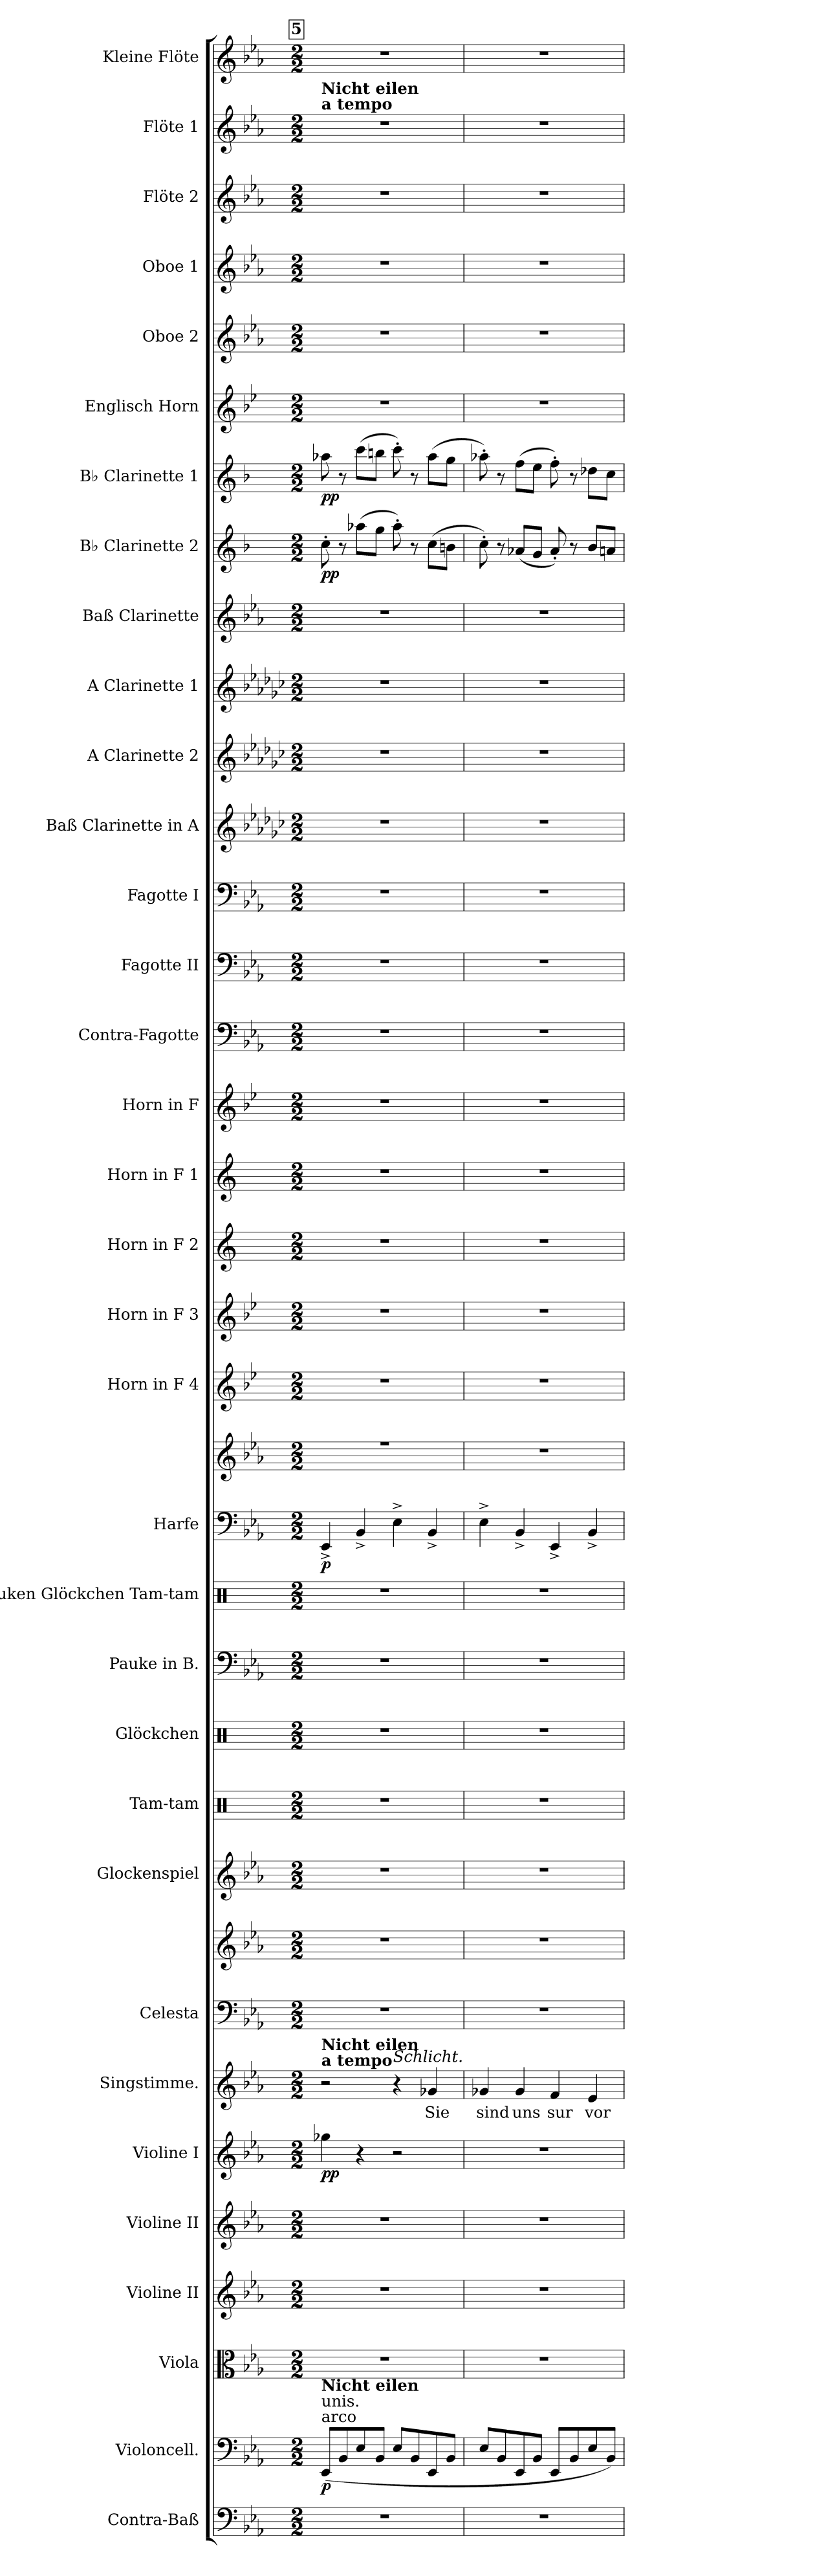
**kern	**kern	**dynam	**kern	**kern	**kern	**kern	**dynam	**kern	**text	**kern	**kern	**kern	**kern	**kern	**kern	**kern	**kern	**kern	**dynam	**kern	**kern	**kern	**kern	**kern	**kern	**kern	**kern	**kern	**kern	**kern	**kern	**kern	**dynam	**kern	**dynam	**kern	**kern	**kern	**kern	**kern	**kern
*part34	*part33	*part33	*part32	*part31	*part30	*part29	*part29	*part28	*part28	*part27	*part27	*part26	*part25	*part24	*part23	*part22	*part21	*part21	*part21	*part20	*part19	*part18	*part17	*part16	*part15	*part14	*part13	*part12	*part11	*part10	*part9	*part8	*part8	*part7	*part7	*part6	*part5	*part4	*part3	*part2	*part1
*staff36	*staff35	*staff35	*staff34	*staff33	*staff32	*staff31	*staff31	*staff30	*staff30	*staff29	*staff28	*staff27	*staff26	*staff25	*staff24	*staff23	*staff22	*staff21	*staff21/22	*staff20	*staff19	*staff18	*staff17	*staff16	*staff15	*staff14	*staff13	*staff12	*staff11	*staff10	*staff9	*staff8	*staff8	*staff7	*staff7	*staff6	*staff5	*staff4	*staff3	*staff2	*staff1
*I"Contra-Baß	*I"Violoncell.	*	*I"Viola	*I"Violine II	*I"Violine II	*I"Violine I	*	*I"Singstimme.	*	*I"Celesta	*	*I"Glockenspiel	*I"Tam-tam	*I"Glöckchen	*I"Pauke in B.	*I"Pauken Glöckchen Tam-tam	*I"Harfe	*	*	*I"Horn in F 4	*I"Horn in F 3	*I"Horn in F 2	*I"Horn in F 1	*I"Horn in F	*I"Contra-Fagotte	*I"Fagotte II	*I"Fagotte I	*I"Baß Clarinette in A	*I"A Clarinette 2	*I"A Clarinette 1	*I"Baß Clarinette	*I"B♭ Clarinette 2	*	*I"B♭ Clarinette 1	*	*I"Englisch Horn	*I"Oboe 2	*I"Oboe 1	*I"Flöte 2	*I"Flöte 1	*I"Kleine Flöte
*I'C.-B.	*I'Vc.	*	*I'Vla.	*I'Vln. II	*I'Vln. II	*I'Vln. I	*	*I'Sgst.	*	*I'Cel.	*	*I'Glk.	*I'Tam-tam	*I'Gl.	*I'Pauke	*I'Tam-tam	*I'Hfe.	*	*	*I'Hn. 4	*I'Hn. 3	*I'Hn. 2	*I'Hn. 1	*	*I'C.-Fg.	*I'Fg. II	*I'Fg. I	*	*I'A Cl. 2	*I'A Cl. 1	*I'B. Cl.	*I'B♭ Cl. 2	*	*I'B♭ Cl. 1	*	*I'E. H.	*I'Ob. 2	*I'Ob. 1	*I'Fl. 2	*I'Fl. 1	*I'Kl. Fl.
!!LO:PB:g=z
*clefF4	*clefF4	*	*clefC3	*clefG2	*clefG2	*clefG2	*	*clefG2	*	*clefF4	*clefG2	*clefG2	*clefX	*clefX	*clefF4	*clefX	*clefF4	*clefG2	*	*clefG2	*clefG2	*clefG2	*clefG2	*clefG2	*clefF4	*clefF4	*clefF4	*clefG2	*clefG2	*clefG2	*clefG2	*clefG2	*	*clefG2	*	*clefG2	*clefG2	*clefG2	*clefG2	*clefG2	*clefG2
*ITrd7c12	*	*	*	*	*	*	*	*	*	*ITrd-7c-12	*ITrd-7c-12	*ITrd-14c-24	*	*	*	*	*	*	*	*ITrd4c7	*ITrd4c7	*ITrd4c7	*ITrd4c7	*ITrd4c7	*ITrd7c12	*	*	*ITrd2c3	*ITrd2c3	*ITrd2c3	*ITrd8c14	*ITrd1c2	*	*ITrd1c2	*	*ITrd4c7	*	*	*	*	*ITrd-7c-12
*k[b-e-a-]	*k[b-e-a-]	*	*k[b-e-a-]	*k[b-e-a-]	*k[b-e-a-]	*k[b-e-a-]	*	*k[b-e-a-]	*	*k[b-e-a-]	*k[b-e-a-]	*k[b-e-a-]	*k[]	*k[]	*k[b-e-a-]	*k[]	*k[b-e-a-]	*k[b-e-a-]	*	*k[b-e-a-]	*k[b-e-a-]	*k[b-]	*k[b-]	*k[b-e-a-]	*k[b-e-a-]	*k[b-e-a-]	*k[b-e-a-]	*k[b-e-a-]	*k[b-e-a-]	*k[b-e-a-]	*k[b-e-a-]	*k[b-e-a-]	*	*k[b-e-a-]	*	*k[b-e-a-]	*k[b-e-a-]	*k[b-e-a-]	*k[b-e-a-]	*k[b-e-a-]	*k[b-e-a-]
*M2/2	*M2/2	*	*M2/2	*M2/2	*M2/2	*M2/2	*	*M2/2	*	*M2/2	*M2/2	*M2/2	*M2/2	*M2/2	*M2/2	*M2/2	*M2/2	*M2/2	*	*M2/2	*M2/2	*M2/2	*M2/2	*M2/2	*M2/2	*M2/2	*M2/2	*M2/2	*M2/2	*M2/2	*M2/2	*M2/2	*	*M2/2	*	*M2/2	*M2/2	*M2/2	*M2/2	*M2/2	*M2/2
!!LO:REH:place=s1:a:B:fs=14:t=5
=46	=46	=46	=46	=46	=46	=46	=46	=46	=46	=46	=46	=46	=46	=46	=46	=46	=46	=46	=46	=46	=46	=46	=46	=46	=46	=46	=46	=46	=46	=46	=46	=46	=46	=46	=46	=46	=46	=46	=46	=46	=46
*	*	*	*	*	*	*	*	*	*	*	*	*	*	*	*	*	*	*^	*	*	*	*	*	*	*	*	*	*	*	*	*	*	*	*	*	*	*	*	*	*	*
!	!	!	!	!	!	!	!	!	!	!	!	!	!	!	!	!	!	!	!	!	!	!	!	!	!	!	!	!	!	!	!	!	!	!	!	!	!	!	!	!	!LO:TX:a:B:t=a tempo	!
!	!	!	!	!	!	!	!	!	!	!	!	!	!	!	!	!	!	!	!	!	!	!	!	!	!	!	!	!	!	!	!	!	!	!	!	!	!	!	!	!	!LO:TX:a:B:t=Nicht eilen	!
!	!	!	!	!	!	!	!	!LO:TX:a:B:t=a tempo	!	!	!	!	!	!	!	!	!	!	!	!	!	!	!	!	!	!	!	!	!	!	!	!	!	!	!	!	!	!	!	!	!	!
!	!	!	!	!	!	!	!	!LO:TX:a:B:t=Nicht eilen	!	!	!	!	!	!	!	!	!	!	!	!	!	!	!	!	!	!	!	!	!	!	!	!	!	!	!	!	!	!	!	!	!	!
!	!LO:TX:a:t=arco	!	!	!	!	!	!	!	!	!	!	!	!	!	!	!	!	!	!	!	!	!	!	!	!	!	!	!	!	!	!	!	!	!	!	!	!	!	!	!	!	!
!	!LO:TX:a:t=unis.	!	!	!	!	!	!	!	!	!	!	!	!	!	!	!	!	!	!	!	!	!	!	!	!	!	!	!	!	!	!	!	!	!	!	!	!	!	!	!	!	!
!	!LO:TX:a:B:t=Nicht eilen	!	!	!	!	!	!	!	!	!	!	!	!	!	!	!	!	!	!	!	!	!	!	!	!	!	!	!	!	!	!	!	!	!	!	!	!	!	!	!	!	!
!	!	!LO:DY:b	!	!	!	!	!LO:DY:b	!	!	!	!	!	!	!	!	!	!	!	!	!LO:DY:b=2	!	!	!	!	!	!	!	!	!	!	!	!	!	!LO:DY:b	!	!LO:DY:b	!	!	!	!	!	!
1r	(8EE-/L	p	1r	1r	1r	4gg-X\	pp	2r	.	1r	1r	1r	1r	1r	1r	1r	4EE-^/	1r	1b-yy	p	1r	1r	1r	1r	1r	1r	1r	1r	1r	1r	1r	1r	8b-'\	pp	8gg-X\	pp	1r	1r	1r	1r	1r	1r
.	8BB-/	.	.	.	.	.	.	.	.	.	.	.	.	.	.	.	.	.	.	.	.	.	.	.	.	.	.	.	.	.	.	.	8r	.	8r	.	.	.	.	.	.	.
.	8E-/	.	.	.	.	4r	.	.	.	.	.	.	.	.	.	.	4BB-^/	.	.	.	.	.	.	.	.	.	.	.	.	.	.	.	(8gg-X\L	.	(8bb-\L	.	.	.	.	.	.	.
.	8BB-/J	.	.	.	.	.	.	.	.	.	.	.	.	.	.	.	.	.	.	.	.	.	.	.	.	.	.	.	.	.	.	.	8ff\J	.	8aan\J	.	.	.	.	.	.	.
!	!	!	!	!	!	!	!	!LO:TX:a:i:t=Schlicht.	!	!	!	!	!	!	!	!	!	!	!	!	!	!	!	!	!	!	!	!	!	!	!	!	!	!	!	!	!	!	!	!	!	!
.	8E-/L	.	.	.	.	2r	.	4r	.	.	.	.	.	.	.	.	4E-^\	.	.	.	.	.	.	.	.	.	.	.	.	.	.	.	8gg-'\)	.	8bb-'\)	.	.	.	.	.	.	.
.	8BB-/	.	.	.	.	.	.	.	.	.	.	.	.	.	.	.	.	.	.	.	.	.	.	.	.	.	.	.	.	.	.	.	8r	.	8r	.	.	.	.	.	.	.
!	!	!	!	!	!	!	!	!	!LO:LY:b	!	!	!	!	!	!	!	!	!	!	!	!	!	!	!	!	!	!	!	!	!	!	!	!	!	!	!	!	!	!	!	!	!
.	8EE-/	.	.	.	.	.	.	4g-X/	Sie	.	.	.	.	.	.	.	4BB-^/	.	.	.	.	.	.	.	.	.	.	.	.	.	.	.	(8b-\L	.	(8gg-\L	.	.	.	.	.	.	.
.	8BB-/J	.	.	.	.	.	.	.	.	.	.	.	.	.	.	.	.	.	.	.	.	.	.	.	.	.	.	.	.	.	.	.	8an\J	.	8ff\J	.	.	.	.	.	.	.
*	*	*	*	*	*	*	*	*	*	*	*	*	*	*	*	*	*	*v	*v	*	*	*	*	*	*	*	*	*	*	*	*	*	*	*	*	*	*	*	*	*	*	*
=47	=47	=47	=47	=47	=47	=47	=47	=47	=47	=47	=47	=47	=47	=47	=47	=47	=47	=47	=47	=47	=47	=47	=47	=47	=47	=47	=47	=47	=47	=47	=47	=47	=47	=47	=47	=47	=47	=47	=47	=47	=47
!	!	!	!	!	!	!	!	!	!LO:LY:b	!	!	!	!	!	!	!	!	!	!	!	!	!	!	!	!	!	!	!	!	!	!	!	!	!	!	!	!	!	!	!	!
1r	8E-/L	.	1r	1r	1r	1r	.	4g-X/	sind	1r	1r	1r	1r	1r	1r	1r	4E-^\	1r	.	1r	1r	1r	1r	1r	1r	1r	1r	1r	1r	1r	1r	8b-'\)	.	8gg-X'\)	.	1r	1r	1r	1r	1r	1r
.	8BB-/	.	.	.	.	.	.	.	.	.	.	.	.	.	.	.	.	.	.	.	.	.	.	.	.	.	.	.	.	.	.	8r	.	8r	.	.	.	.	.	.	.
!	!	!	!	!	!	!	!	!	!LO:LY:b	!	!	!	!	!	!	!	!	!	!	!	!	!	!	!	!	!	!	!	!	!	!	!	!	!	!	!	!	!	!	!	!
.	8EE-/	.	.	.	.	.	.	4g-/	uns	.	.	.	.	.	.	.	4BB-^/	.	.	.	.	.	.	.	.	.	.	.	.	.	.	(8g-X/L	.	(8ee-\L	.	.	.	.	.	.	.
.	8BB-/J	.	.	.	.	.	.	.	.	.	.	.	.	.	.	.	.	.	.	.	.	.	.	.	.	.	.	.	.	.	.	8f/J	.	8dd\J	.	.	.	.	.	.	.
!	!	!	!	!	!	!	!	!	!LO:LY:b	!	!	!	!	!	!	!	!	!	!	!	!	!	!	!	!	!	!	!	!	!	!	!	!	!	!	!	!	!	!	!	!
.	8EE-/L	.	.	.	.	.	.	4f/	sur	.	.	.	.	.	.	.	4EE-^/	.	.	.	.	.	.	.	.	.	.	.	.	.	.	8g-'/)	.	8ee-'\)	.	.	.	.	.	.	.
.	8BB-/	.	.	.	.	.	.	.	.	.	.	.	.	.	.	.	.	.	.	.	.	.	.	.	.	.	.	.	.	.	.	8r	.	8r	.	.	.	.	.	.	.
!	!	!	!	!	!	!	!	!	!LO:LY:b	!	!	!	!	!	!	!	!	!	!	!	!	!	!	!	!	!	!	!	!	!	!	!	!	!	!	!	!	!	!	!	!
.	8E-/	.	.	.	.	.	.	4e-/	vor-	.	.	.	.	.	.	.	4BB-^/	.	.	.	.	.	.	.	.	.	.	.	.	.	.	8a-/L	.	8cc-X\L	.	.	.	.	.	.	.
.	8BB-/J)	.	.	.	.	.	.	.	.	.	.	.	.	.	.	.	.	.	.	.	.	.	.	.	.	.	.	.	.	.	.	8gn/J	.	8b-\J	.	.	.	.	.	.	.
=	=	=	=	=	=	=	=	=	=	=	=	=	=	=	=	=	=	=	=	=	=	=	=	=	=	=	=	=	=	=	=	=	=	=	=	=	=	=	=	=	=
*-	*-	*-	*-	*-	*-	*-	*-	*-	*-	*-	*-	*-	*-	*-	*-	*-	*-	*-	*-	*-	*-	*-	*-	*-	*-	*-	*-	*-	*-	*-	*-	*-	*-	*-	*-	*-	*-	*-	*-	*-	*-
